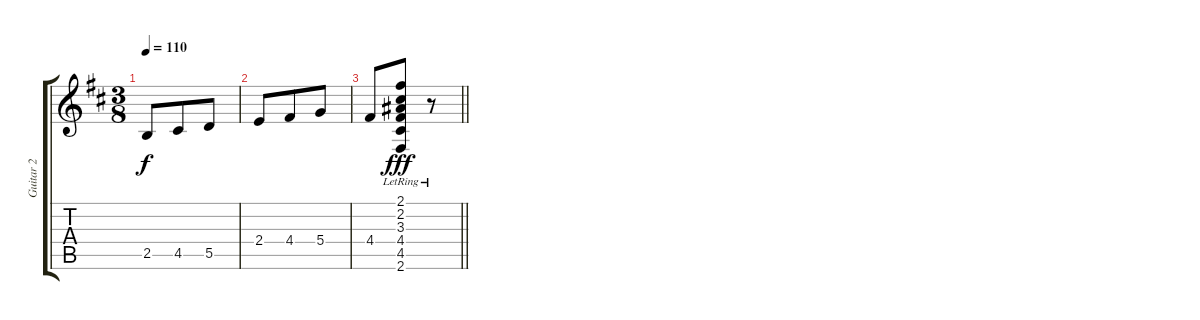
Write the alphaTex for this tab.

\track ("Guitar 2" "Guitar 2") {instrument acousticguitarnylon}
\staff {score tabs}
\tuning (E4 B3 G3 D3 A2 E2) {hide}
\ts (3 8)
\tempo 110
\clef g2
\ks d
2.5.8{dy f} 4.5.8 5.5.8 |
2.4.8 4.4.8 5.4.8 |
\barLineRight lightlight
4.4.8 (2.1{lr} 2.2{lr} 3.3{lr} 4.4{lr} 4.5{lr} 2.6{lr}).8{dy fff} r.8
